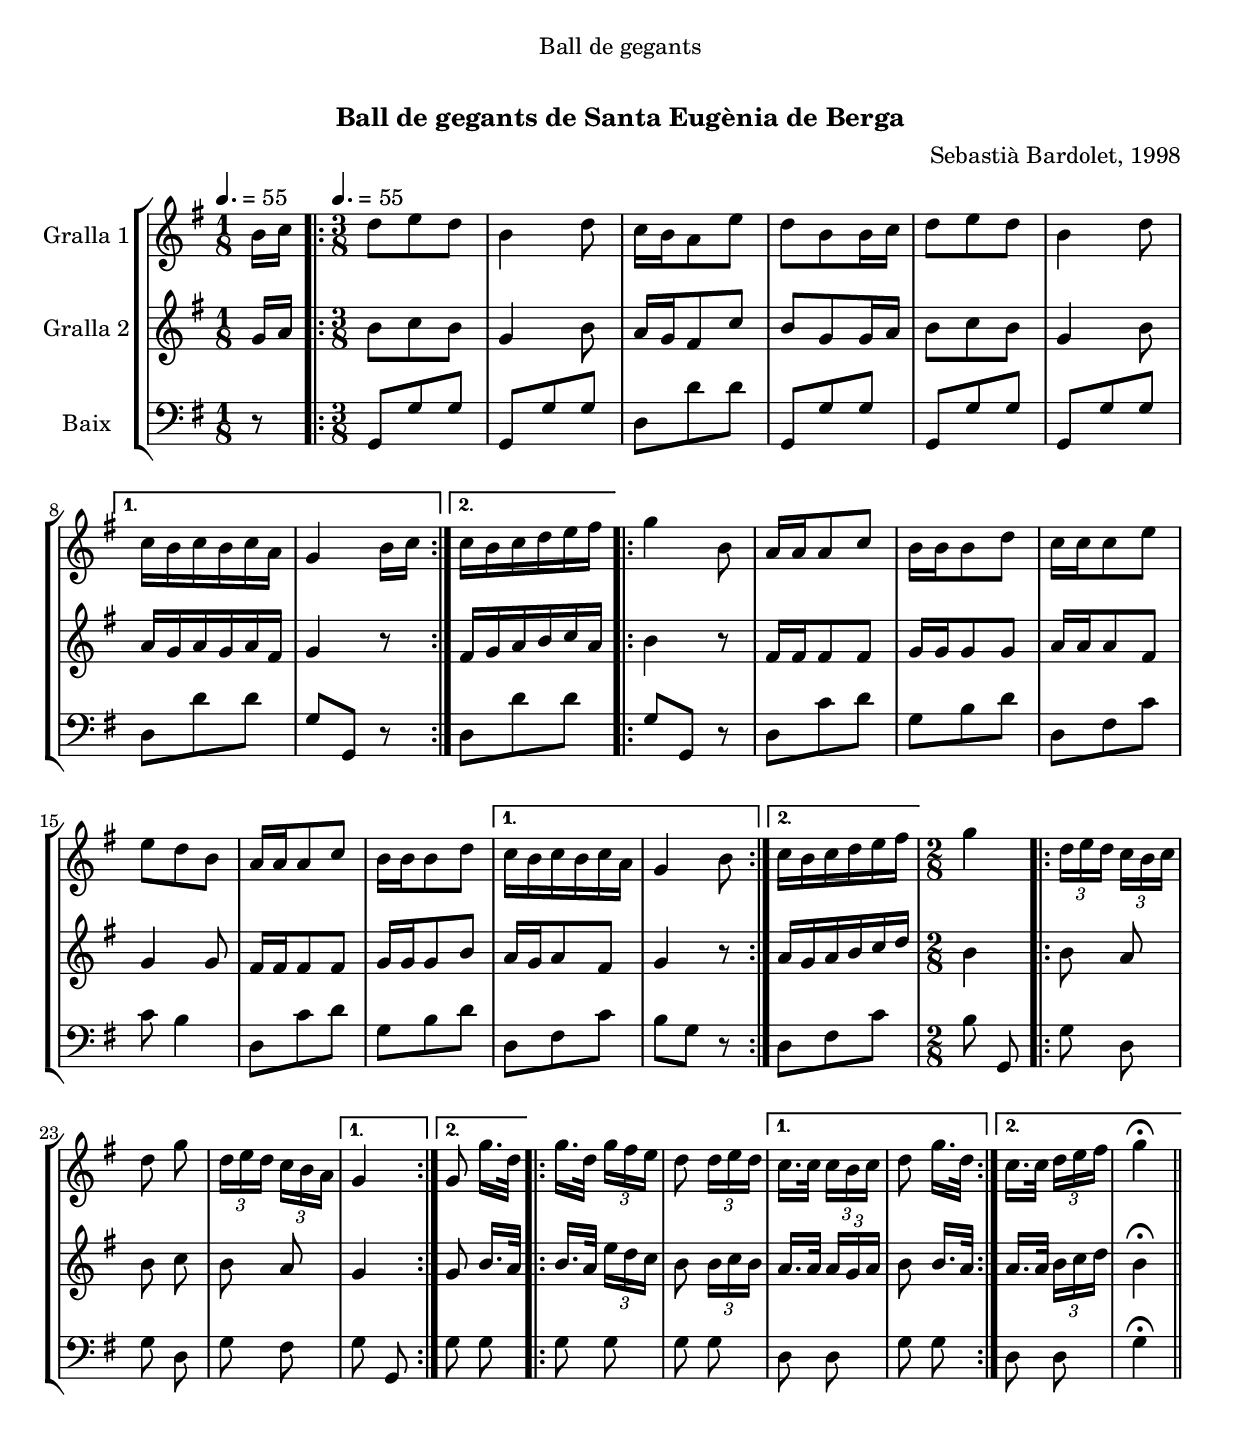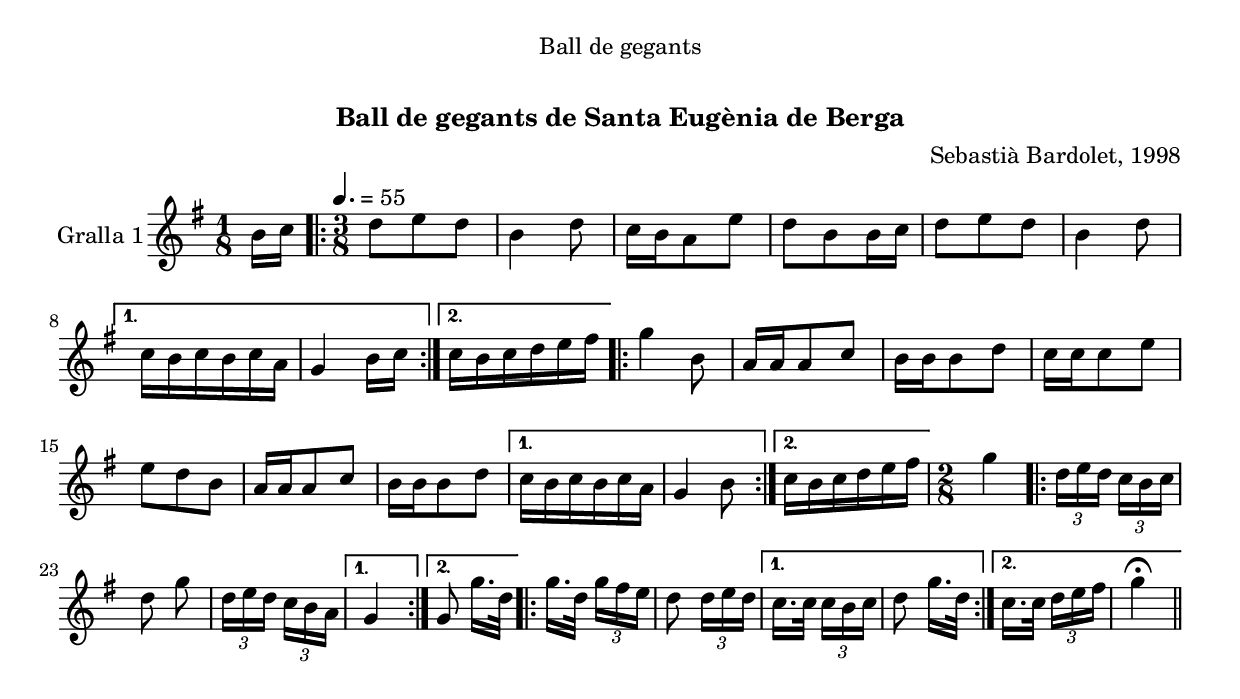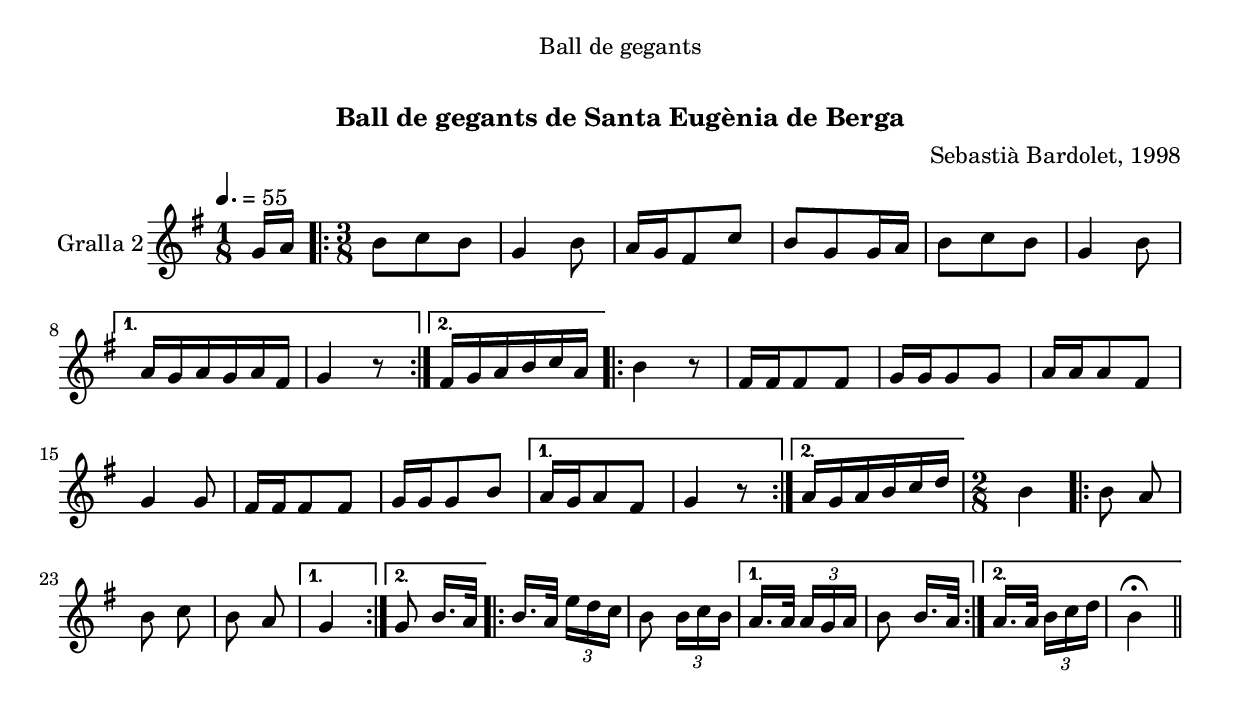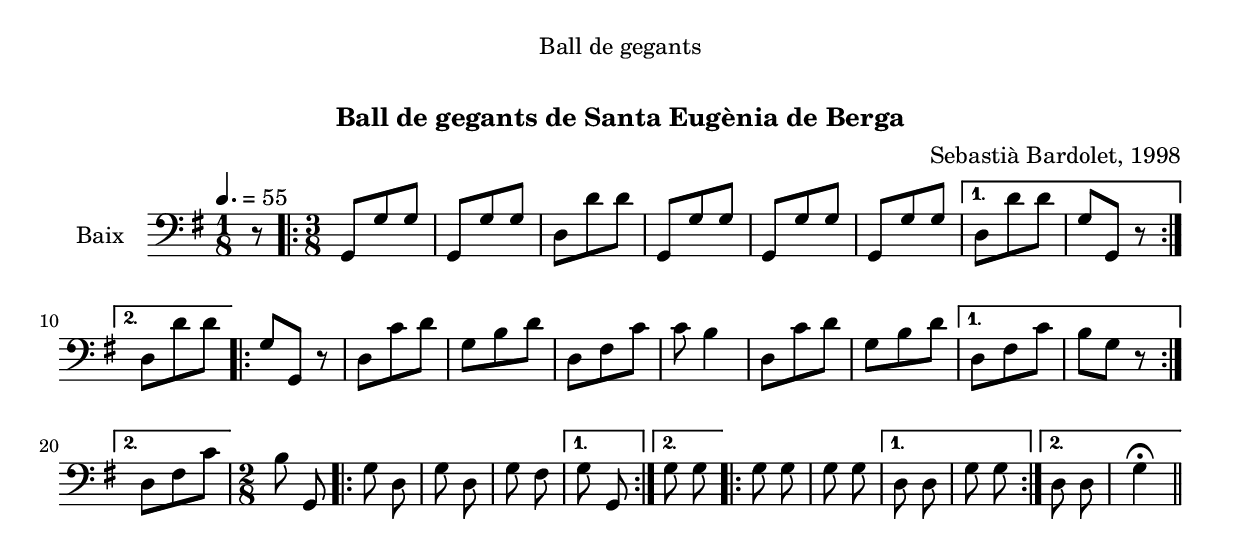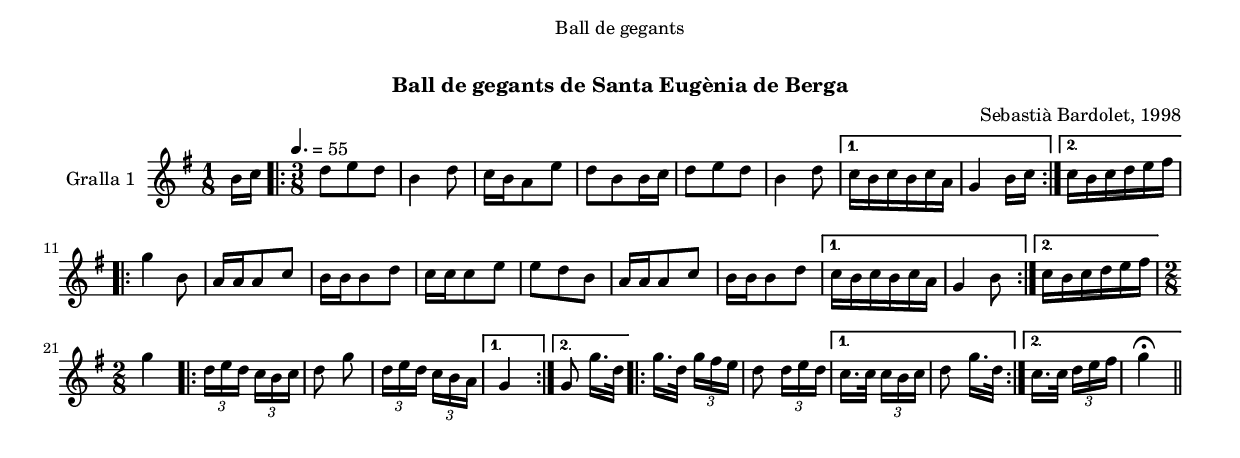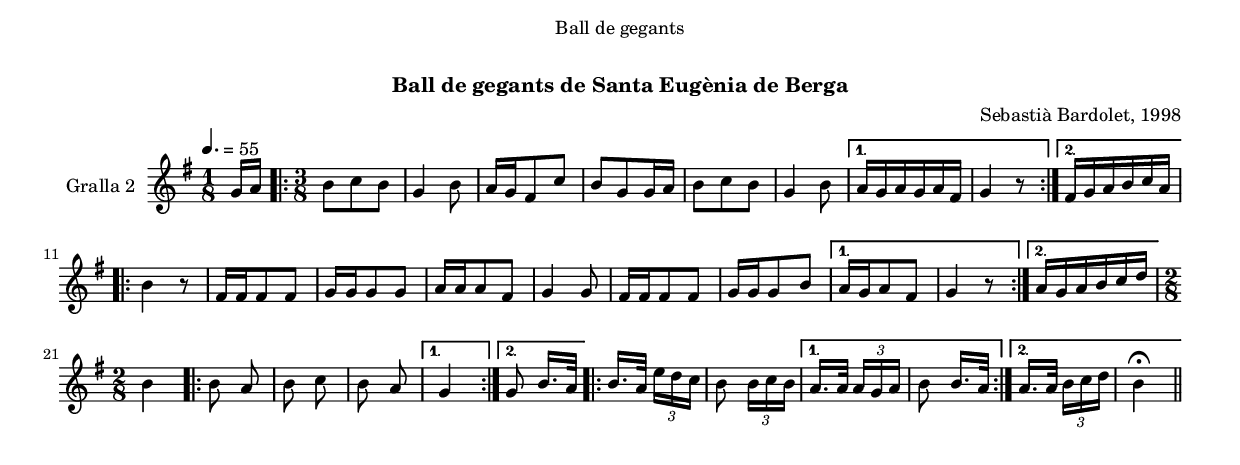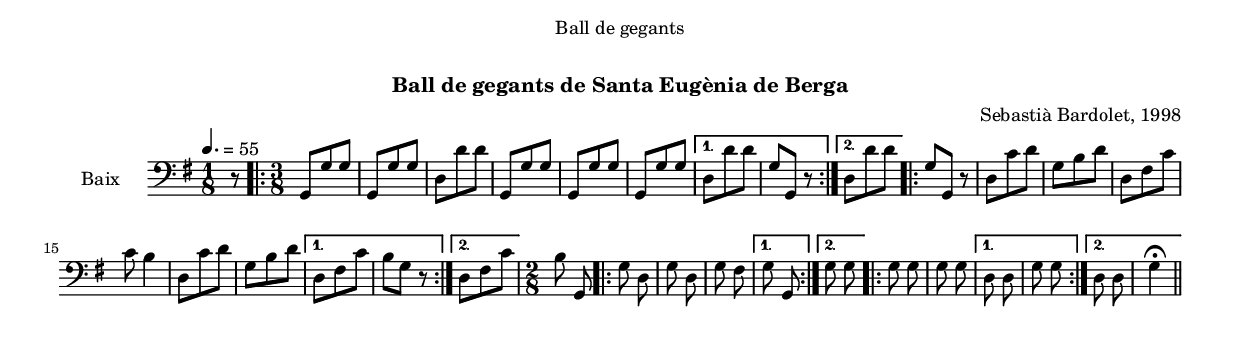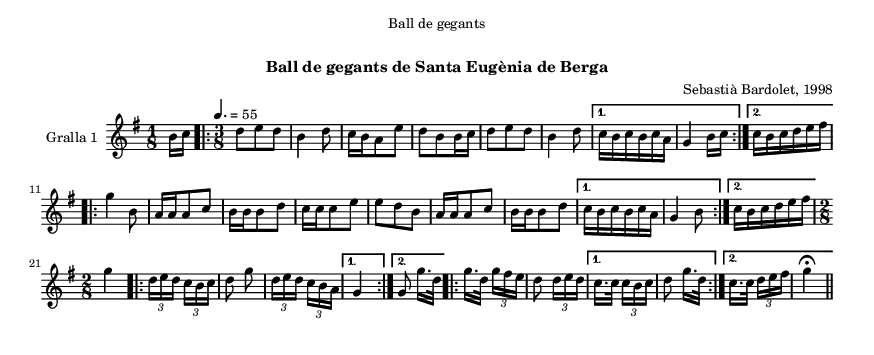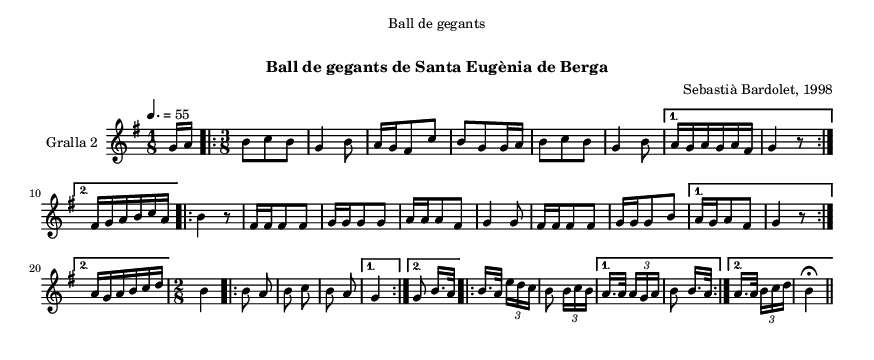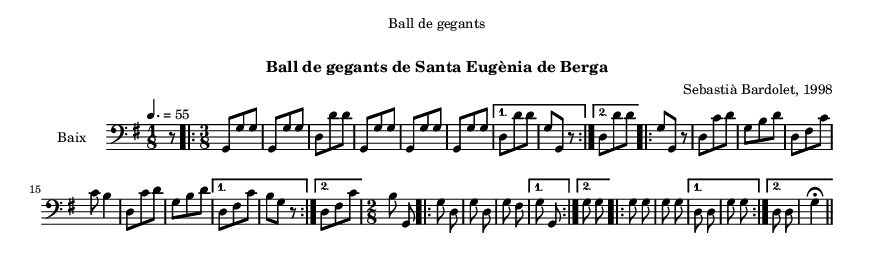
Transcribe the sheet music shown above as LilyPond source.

\version "2.16.0"

\header {
  dedication="Ball de gegants"
  title="  "
  subtitle="Ball de gegants de Santa Eugènia de Berga"
  subsubtitle=""
  poet=""
  meter=""
  piece=""
  composer="Sebastià Bardolet, 1998"
  arranger=""
  opus=""
  instrument=""
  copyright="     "
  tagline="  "
}

liniaroAa =
\relative b'
{
  \clef treble
  \key g \major
  \time 1/8
  b16 c \tempo 4. = 55  |
  \time 3/8   \repeat volta 2 { d8 e d  |
  b4 d8  |
  c16 b a8 e'  |
  %05
  d8 b b16 c  |
  d8 e d  |
  b4 d8 }
  \alternative { { c16 b c b c a  |
  g4 b16 c }
  %10
  { c16 b c d e fis } }
  \repeat volta 2 {
  g4 b,8  |
  a16 a a8 c  |
  b16 b b8 d  |
  c16 c c8 e  |
  %15
  e8 d b  |
  a16 a a8 c  |
  b16 b b8 d }
  \alternative { { c16 b c b c a  |
  g4 b8 }
  %20
  { c16 b c d e fis } }
  \time 2/8   g4  |
  \repeat volta 2 { \times 2/3 { d16 e d } \times 2/3 { c b c }  |
  d8 g  |
  \times 2/3 { d16 e d } \times 2/3 { c b a } }
  %25
  \alternative { { g4 }
  { g8 g'16. d32 } }
  \repeat volta 2 {
  g16. d32 \times 2/3 { g16 fis e }  |
  d8 \times 2/3 { d16 e d } }
  \alternative { { c16. c32 \times 2/3 { c16 b c }  |
  %30
  d8 g16. d32 }
  { c16. c32 \times 2/3 { d16 e fis }  |
  g4 \fermata } } \bar "||"
}

liniaroAb =
\relative g'
{
  \tempo 4. = 55
  \clef treble
  \key g \major
  \time 1/8
  g16 a  |
  \time 3/8   \repeat volta 2 { b8 c b  |
  g4 b8  |
  a16 g fis8 c'  |
  %05
  b8 g g16 a  |
  b8 c b  |
  g4 b8 }
  \alternative { { a16 g a g a fis  |
  g4 r8 }
  %10
  { fis16 g a b c a } }
  \repeat volta 2 {
  b4 r8  |
  fis16 fis fis8 fis  |
  g16 g g8 g  |
  a16 a a8 fis  |
  %15
  g4 g8  |
  fis16 fis fis8 fis  |
  g16 g g8 b }
  \alternative { { a16 g a8 fis  |
  g4 r8 }
  %20
  { a16 g a b c d } }
  \time 2/8   b4  |
  \repeat volta 2 { b8 a  |
  b8 c  |
  b8 a }
  %25
  \alternative { { g4 }
  { g8 b16. a32 } }
  \repeat volta 2 {
  b16. a32 \times 2/3 { e'16 d c }  |
  b8 \times 2/3 { b16 c b } }
  \alternative { { a16. a32 \times 2/3 { a16 g a }  |
  %30
  b8 b16. a32 }
  { a16. a32 \times 2/3 { b16 c d }  |
  b4 \fermata } } \bar "||"
}

liniaroAc =
\relative g,
{
  \tempo 4. = 55
  \clef bass
  \key g \major
  \time 1/8
  r8  |
  \time 3/8   \repeat volta 2 { g8 g' g  |
  g,8 g' g  |
  d8 d' d  |
  %05
  g,,8 g' g  |
  g,8 g' g  |
  g,8 g' g }
  \alternative { { d8 d' d  |
  g,8 g, r }
  %10
  { d'8 d' d } }
  \repeat volta 2 {
  g,8 g, r  |
  d'8 c' d  |
  g,8 b d  |
  d,8 fis c'  |
  %15
  c8 b4  |
  d,8 c' d  |
  g,8 b d }
  \alternative { { d,8 fis c'  |
  b8 g r }
  %20
  { d8 fis c' } }
  \time 2/8   b8 g,  |
  \repeat volta 2 { g'8 d  |
  g8 d  |
  g8 fis }
  %25
  \alternative { { g8 g, }
  { g'8 g } }
  \repeat volta 2 {
  g8 g  |
  g8 g }
  \alternative { { d8 d  |
  %30
  g8 g }
  { d8 d  |
  g4 \fermata } } \bar "||"
}

\book {

\paper {
  print-page-number = false
  #(set-paper-size "a4")
  #(layout-set-staff-size 20)
}

\bookpart {
  \score {
    \new StaffGroup {
      \override Score.RehearsalMark #'self-alignment-X = #LEFT
      <<
        \new Staff \with {instrumentName = #"Gralla 1" } \liniaroAa
        \new Staff \with {instrumentName = #"Gralla 2" } \liniaroAb
        \new Staff \with {instrumentName = #"Baix" } \liniaroAc
      >>
    }
    \layout {}
  }\score { \unfoldRepeats
    \new StaffGroup {
      \override Score.RehearsalMark #'self-alignment-X = #LEFT
      <<
        \new Staff \with {instrumentName = #"Gralla 1" } \liniaroAa
        \new Staff \with {instrumentName = #"Gralla 2" } \liniaroAb
        \new Staff \with {instrumentName = #"Baix" } \liniaroAc
      >>
    }
    \midi {}
  }
}

\bookpart {
  \header {}
  \score {
    \new StaffGroup {
      \override Score.RehearsalMark #'self-alignment-X = #LEFT
      <<
        \new Staff \with {instrumentName = #"Gralla 1" } \liniaroAa
      >>
    }
    \layout {}
  }\score { \unfoldRepeats
    \new StaffGroup {
      \override Score.RehearsalMark #'self-alignment-X = #LEFT
      <<
        \new Staff \with {instrumentName = #"Gralla 1" } \liniaroAa
      >>
    }
    \midi {}
  }
}

\bookpart {
  \header {}
  \score {
    \new StaffGroup {
      \override Score.RehearsalMark #'self-alignment-X = #LEFT
      <<
        \new Staff \with {instrumentName = #"Gralla 2" } \liniaroAb
      >>
    }
    \layout {}
  }\score { \unfoldRepeats
    \new StaffGroup {
      \override Score.RehearsalMark #'self-alignment-X = #LEFT
      <<
        \new Staff \with {instrumentName = #"Gralla 2" } \liniaroAb
      >>
    }
    \midi {}
  }
}

\bookpart {
  \header {}
  \score {
    \new StaffGroup {
      \override Score.RehearsalMark #'self-alignment-X = #LEFT
      <<
        \new Staff \with {instrumentName = #"Baix" } \liniaroAc
      >>
    }
    \layout {}
  }\score { \unfoldRepeats
    \new StaffGroup {
      \override Score.RehearsalMark #'self-alignment-X = #LEFT
      <<
        \new Staff \with {instrumentName = #"Baix" } \liniaroAc
      >>
    }
    \midi {}
  }
}

}

\book {

\paper {
  print-page-number = false
  #(set-paper-size "a5landscape")
  #(layout-set-staff-size 16)
}

\bookpart {
  \header {}
  \score {
    \new StaffGroup {
      \override Score.RehearsalMark #'self-alignment-X = #LEFT
      <<
        \new Staff \with {instrumentName = #"Gralla 1" } \liniaroAa
      >>
    }
    \layout {}
  }
}

\bookpart {
  \header {}
  \score {
    \new StaffGroup {
      \override Score.RehearsalMark #'self-alignment-X = #LEFT
      <<
        \new Staff \with {instrumentName = #"Gralla 2" } \liniaroAb
      >>
    }
    \layout {}
  }
}

\bookpart {
  \header {}
  \score {
    \new StaffGroup {
      \override Score.RehearsalMark #'self-alignment-X = #LEFT
      <<
        \new Staff \with {instrumentName = #"Baix" } \liniaroAc
      >>
    }
    \layout {}
  }
}

}

\book {

\paper {
  print-page-number = false
  #(set-paper-size "a6landscape")
  #(layout-set-staff-size 12)
}

\bookpart {
  \header {}
  \score {
    \new StaffGroup {
      \override Score.RehearsalMark #'self-alignment-X = #LEFT
      <<
        \new Staff \with {instrumentName = #"Gralla 1" } \liniaroAa
      >>
    }
    \layout {}
  }
}

\bookpart {
  \header {}
  \score {
    \new StaffGroup {
      \override Score.RehearsalMark #'self-alignment-X = #LEFT
      <<
        \new Staff \with {instrumentName = #"Gralla 2" } \liniaroAb
      >>
    }
    \layout {}
  }
}

\bookpart {
  \header {}
  \score {
    \new StaffGroup {
      \override Score.RehearsalMark #'self-alignment-X = #LEFT
      <<
        \new Staff \with {instrumentName = #"Baix" } \liniaroAc
      >>
    }
    \layout {}
  }
}

}

